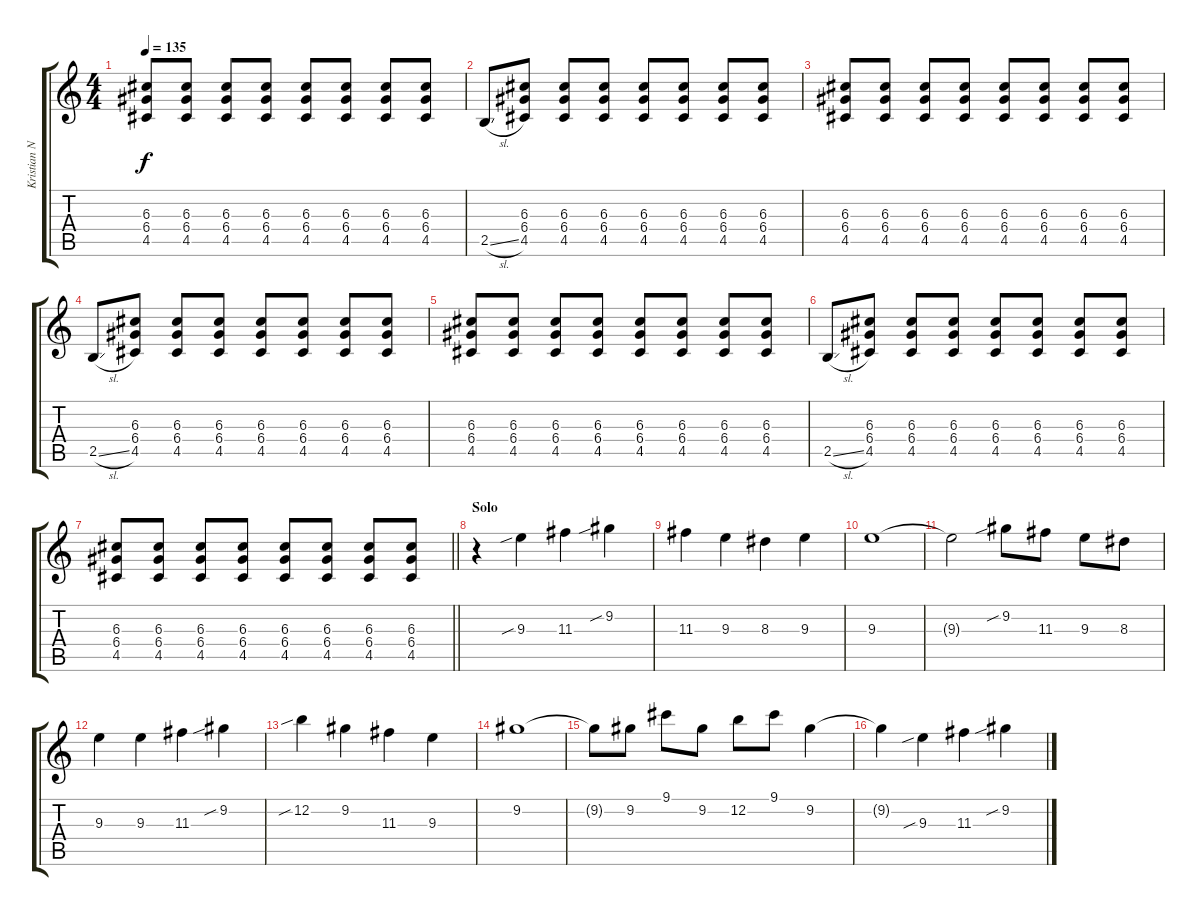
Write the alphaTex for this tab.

\track ("Kristian Niemann" "Kristian N") {instrument distortionguitar}
\staff {score tabs}
\tuning (E4 B3 G3 D3 A2 E2) {hide}
\ts (4 4)
\tempo 135
\clef g2
\ks c
(6.3 6.4 4.5).8{dy f} (6.3 6.4 4.5).8 (6.3 6.4 4.5).8 (6.3 6.4 4.5).8 (6.3 6.4 4.5).8 (6.3 6.4 4.5).8 (6.3 6.4 4.5).8 (6.3 6.4 4.5).8 |
2.5{sl}.8 (6.3 6.4 4.5).8 (6.3 6.4 4.5).8 (6.3 6.4 4.5).8 (6.3 6.4 4.5).8 (6.3 6.4 4.5).8 (6.3 6.4 4.5).8 (6.3 6.4 4.5).8 |
(6.3 6.4 4.5).8 (6.3 6.4 4.5).8 (6.3 6.4 4.5).8 (6.3 6.4 4.5).8 (6.3 6.4 4.5).8 (6.3 6.4 4.5).8 (6.3 6.4 4.5).8 (6.3 6.4 4.5).8 |
2.5{sl}.8 (6.3 6.4 4.5).8 (6.3 6.4 4.5).8 (6.3 6.4 4.5).8 (6.3 6.4 4.5).8 (6.3 6.4 4.5).8 (6.3 6.4 4.5).8 (6.3 6.4 4.5).8 |
(6.3 6.4 4.5).8 (6.3 6.4 4.5).8 (6.3 6.4 4.5).8 (6.3 6.4 4.5).8 (6.3 6.4 4.5).8 (6.3 6.4 4.5).8 (6.3 6.4 4.5).8 (6.3 6.4 4.5).8 |
2.5{sl}.8 (6.3 6.4 4.5).8 (6.3 6.4 4.5).8 (6.3 6.4 4.5).8 (6.3 6.4 4.5).8 (6.3 6.4 4.5).8 (6.3 6.4 4.5).8 (6.3 6.4 4.5).8 |
\barLineRight lightlight
(6.3 6.4 4.5).8 (6.3 6.4 4.5).8 (6.3 6.4 4.5).8 (6.3 6.4 4.5).8 (6.3 6.4 4.5).8 (6.3 6.4 4.5).8 (6.3 6.4 4.5).8 (6.3 6.4 4.5).8 |
\section ("" "Solo")
r.4 9.3{sib}.4 11.3.4 9.2{sib}.4 |
11.3.4 9.3.4 8.3.4 9.3.4 |
9.3.1 |
9.3{t}.2 9.2{sib}.8 11.3.8 9.3.8 8.3.8 |
9.3.4 9.3.4 11.3.4 9.2{sib}.4 |
12.2{sib}.4 9.2.4 11.3.4 9.3.4 |
9.2.1 |
9.2{t}.8 9.2.8 9.1.8 9.2.8 12.2.8 9.1.8 9.2.4 |
9.2{t}.4 9.3{sib}.4 11.3.4 9.2{sib}.4
